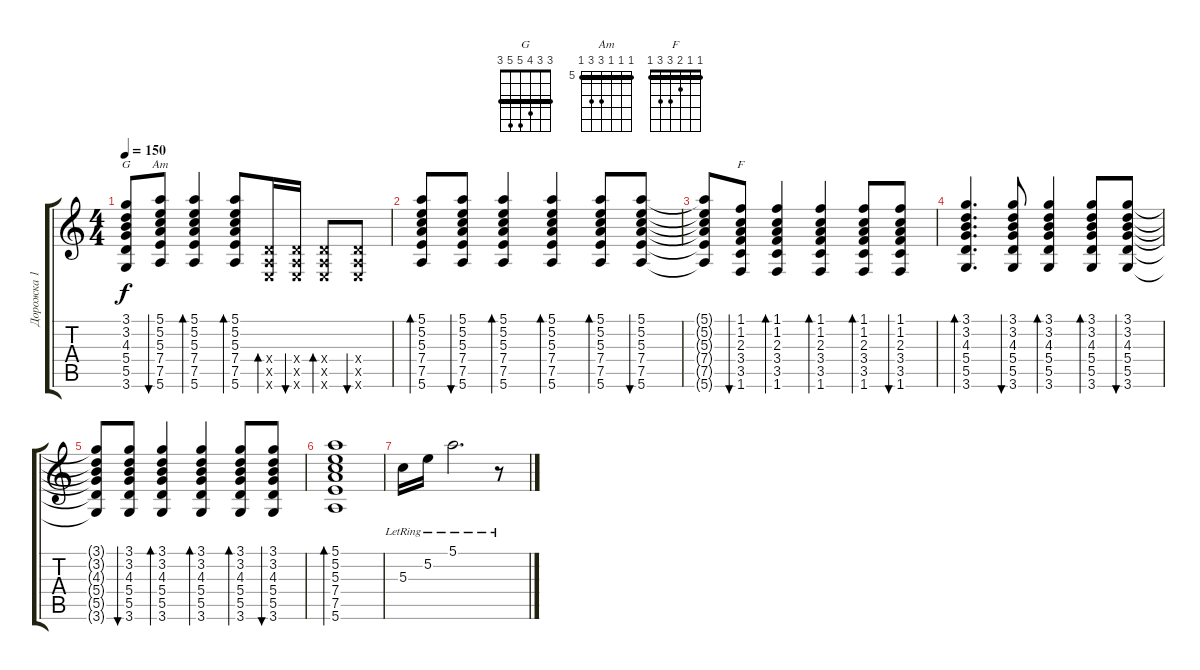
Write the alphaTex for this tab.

\track ("Дорожка 1" "Дорожка 1") {instrument acousticguitarsteel}
\staff {score tabs}
\tuning (E4 B3 G3 D3 A2 E2) {hide}
\chord ("G" 3 3 4 5 5 3) {barre 3}
\chord ("Am" 5 5 5 7 7 5) {firstfret 5 barre 5}
\chord ("F" 1 1 2 3 3 1) {barre 1}
\ts (4 4)
\tempo 150
\clef g2
\ks c
(3.1{t} 3.2{t} 4.3{t} 5.4{t} 5.5{t} 3.6{t}).8{ch "G" dy f} (5.1 5.2 5.3 7.4 7.5 5.6).8{bu 60 ch "Am"} (5.1 5.2 5.3 7.4 7.5 5.6).4{bd 60} (5.1 5.2 5.3 7.4 7.5 5.6).8{bd 60} (0.4{x} 0.5{x} 0.6{x}).16{bd 60} (0.4{x} 0.5{x} 0.6{x}).16{bu 60} (0.4{x} 0.5{x} 0.6{x}).8{bd 60} (0.4{x} 0.5{x} 0.6{x}).8{bu 60} |
(5.1 5.2 5.3 7.4 7.5 5.6).8{bd 60} (5.1 5.2 5.3 7.4 7.5 5.6).8{bu 60} (5.1 5.2 5.3 7.4 7.5 5.6).4{bd 60} (5.1 5.2 5.3 7.4 7.5 5.6).4{bd 60} (5.1 5.2 5.3 7.4 7.5 5.6).8{bd 60} (5.1 5.2 5.3 7.4 7.5 5.6).8{bu 60} |
(5.1{t} 5.2{t} 5.3{t} 7.4{t} 7.5{t} 5.6{t}).8 (1.1 1.2 2.3 3.4 3.5 1.6).8{bu 60 ch "F"} (1.1 1.2 2.3 3.4 3.5 1.6).4{bd 60} (1.1 1.2 2.3 3.4 3.5 1.6).4{bd 60} (1.1 1.2 2.3 3.4 3.5 1.6).8{bd 60} (1.1 1.2 2.3 3.4 3.5 1.6).8{bu 60} |
(3.1 3.2 4.3 5.4 5.5 3.6).4{d bd 60} (3.1 3.2 4.3 5.4 5.5 3.6).8{bu 60} (3.1 3.2 4.3 5.4 5.5 3.6).4{bd 60} (3.1 3.2 4.3 5.4 5.5 3.6).8{bd 60} (3.1 3.2 4.3 5.4 5.5 3.6).8{bu 60} |
(3.1{t} 3.2{t} 4.3{t} 5.4{t} 5.5{t} 3.6{t}).8 (3.1 3.2 4.3 5.4 5.5 3.6).8{bu 60} (3.1 3.2 4.3 5.4 5.5 3.6).4{bd 60} (3.1 3.2 4.3 5.4 5.5 3.6).4{bd 60} (3.1 3.2 4.3 5.4 5.5 3.6).8{bd 60} (3.1 3.2 4.3 5.4 5.5 3.6).8{bu 60} |
(5.1 5.2 5.3 7.4 7.5 5.6).1{bd 60} |
5.3{lr}.16 5.2{lr}.16 5.1{lr}.2{d} r.8
